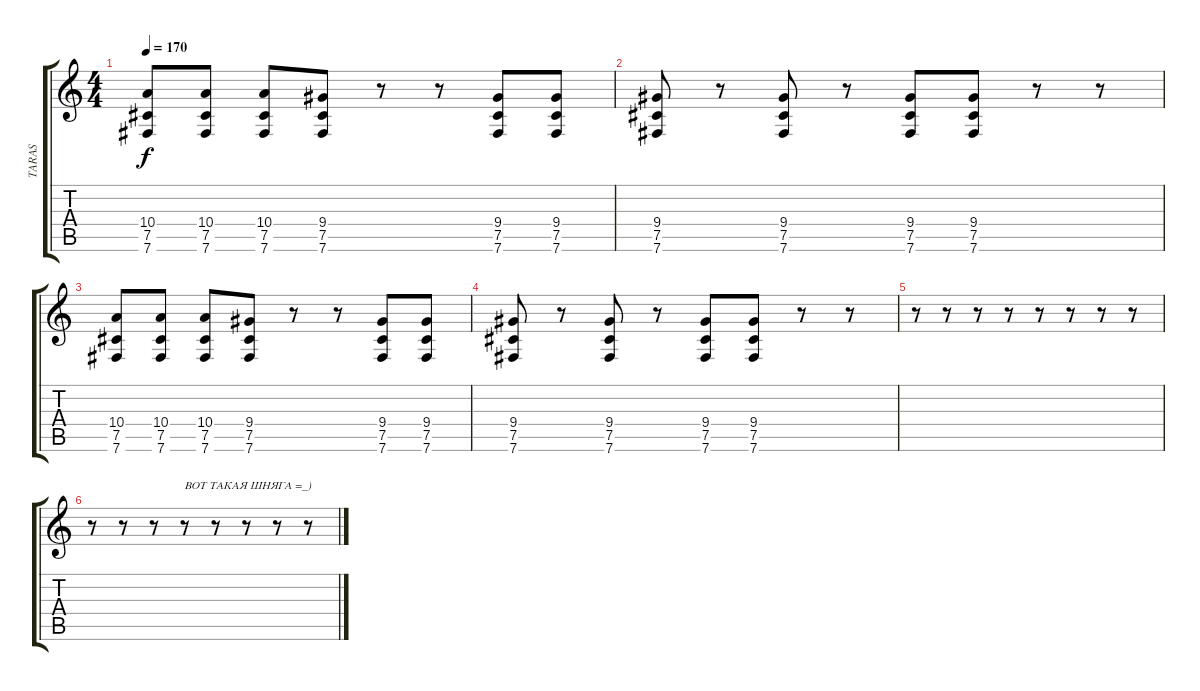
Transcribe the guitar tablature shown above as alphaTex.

\track ("TARAS" "TARAS") {instrument overdrivenguitar}
\staff {score tabs}
\tuning (Db4 Ab3 E3 B2 Gb2 B1) {hide}
\ts (4 4)
\tempo 170
\clef g2
\ks c
(10.4 7.5 7.6).8{dy f} (10.4 7.5 7.6).8 (10.4 7.5 7.6).8 (9.4 7.5 7.6).8 r.8 r.8 (9.4 7.5 7.6).8 (9.4 7.5 7.6).8 |
(9.4 7.5 7.6).8 r.8 (9.4 7.5 7.6).8 r.8 (9.4 7.5 7.6).8 (9.4 7.5 7.6).8 r.8 r.8 |
(10.4 7.5 7.6).8 (10.4 7.5 7.6).8 (10.4 7.5 7.6).8 (9.4 7.5 7.6).8 r.8 r.8 (9.4 7.5 7.6).8 (9.4 7.5 7.6).8 |
(9.4 7.5 7.6).8 r.8 (9.4 7.5 7.6).8 r.8 (9.4 7.5 7.6).8 (9.4 7.5 7.6).8 r.8 r.8 |
r.8 r.8 r.8 r.8 r.8 r.8 r.8 r.8 |
r.8 r.8 r.8 r.8{txt "ВОТ ТАКАЯ ШНЯГА =_)"} r.8 r.8 r.8 r.8
